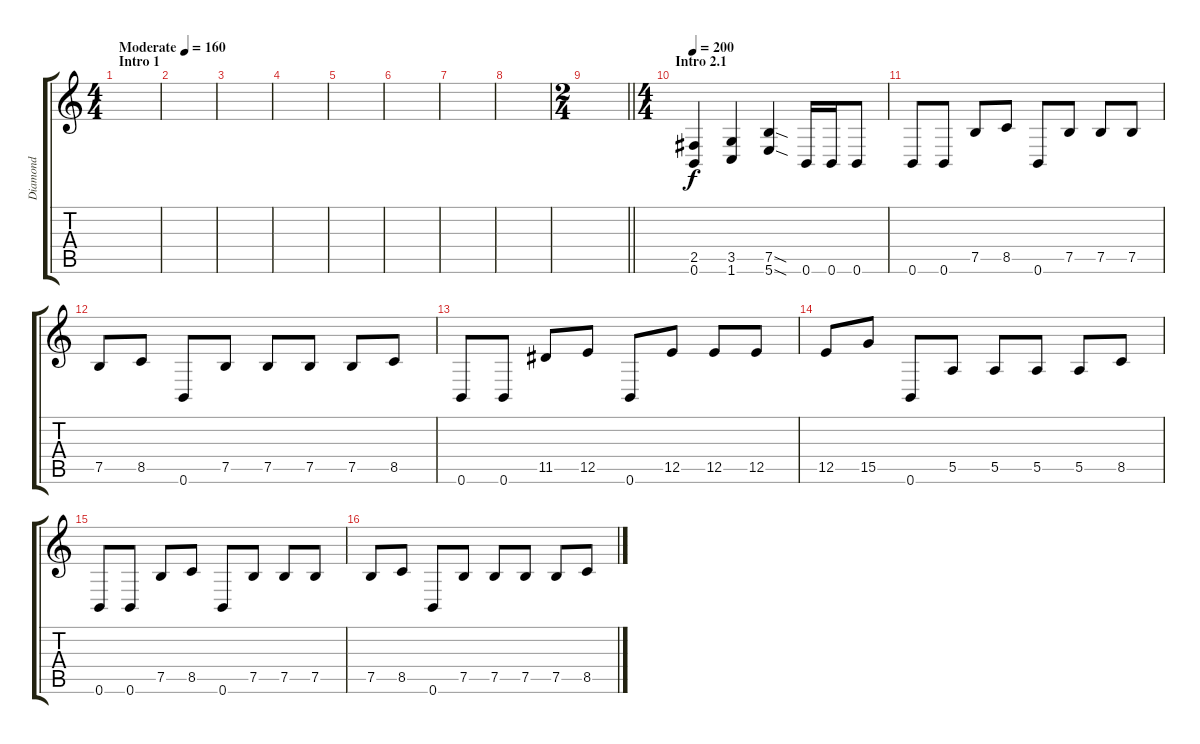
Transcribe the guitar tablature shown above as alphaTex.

\track ("Diamond" "Diamond") {instrument distortionguitar}
\staff {score tabs}
\tuning (B3 Gb3 D3 A2 E2 B1) {hide}
\ts (4 4)
\section ("" "Intro 1")
\tempo (160 "Moderate")
\clef g2
\ks c
|
|
|
|
|
|
|
|
\ts (2 4)
\barLineRight lightlight
|
\ts (4 4)
\section ("" "Intro 2.1")
\tempo 200
(2.5 0.6).4 (3.5 1.6).4 (7.5{sod} 5.6{sod}).4 0.6.16 0.6.16 0.6.8 |
0.6.8 0.6.8 7.5.8 8.5.8 0.6.8 7.5.8 7.5.8 7.5.8 |
7.5.8 8.5.8 0.6.8 7.5.8 7.5.8 7.5.8 7.5.8 8.5.8 |
0.6.8 0.6.8 11.5.8 12.5.8 0.6.8 12.5.8 12.5.8 12.5.8 |
12.5.8 15.5.8 0.6.8 5.5.8 5.5.8 5.5.8 5.5.8 8.5.8 |
0.6.8 0.6.8 7.5.8 8.5.8 0.6.8 7.5.8 7.5.8 7.5.8 |
7.5.8 8.5.8 0.6.8 7.5.8 7.5.8 7.5.8 7.5.8 8.5.8
